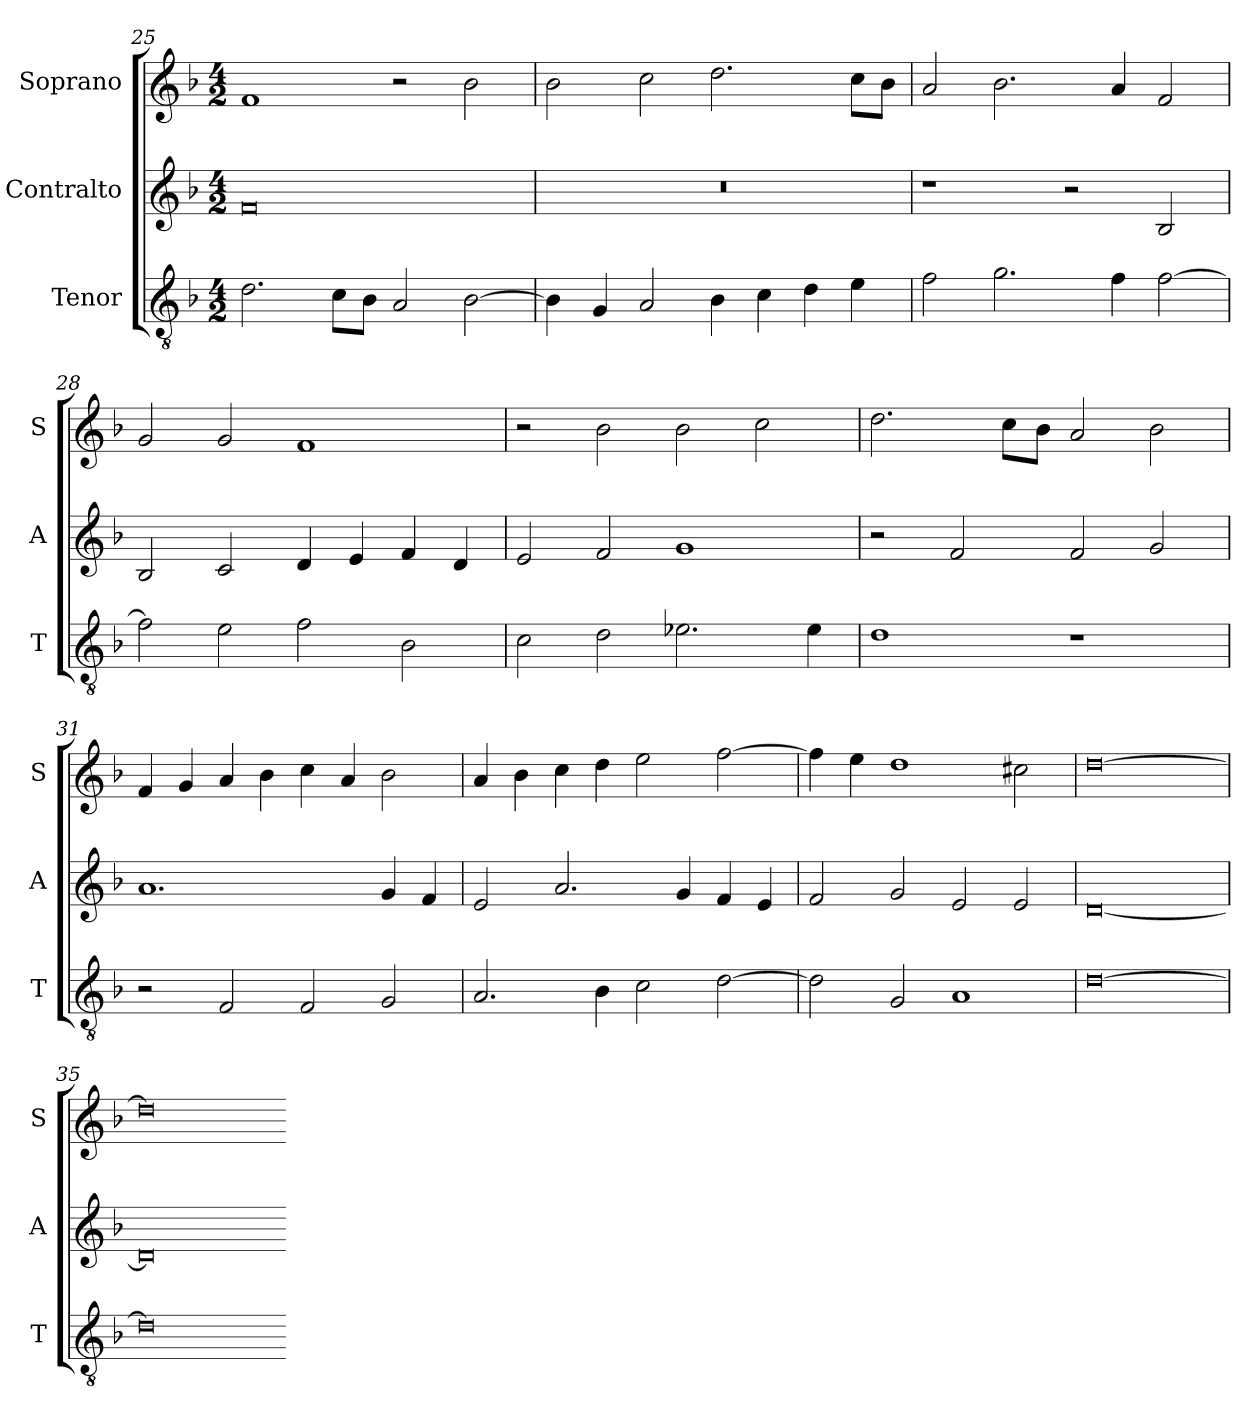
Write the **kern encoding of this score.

**kern	**kern	**kern
*part3	*part2	*part1
*staff3	*staff2	*staff1
*I"Tenor	*I"Contralto	*I"Soprano
*I'T	*I'A	*I'S
*clefGv2	*clefG2	*clefG2
*k[b-]	*k[b-]	*k[b-]
*G:dor	*G:dor	*G:dor
*M4/2	*M4/2	*M4/2
=25	=25	=25
2.d	0f	1f
8c\L	.	.
8B-\J	.	.
2A	.	2r
[2B-	.	2b-
=26	=26	=26
4B-]	0r	2b-
4G	.	.
2A	.	2cc
4B-	.	2.dd
4c	.	.
4d	.	.
4e	.	8cc\L
.	.	8b-\J
=27	=27	=27
2f	1r	2a
2.g	.	2.b-
.	2r	.
4f	.	4a
[2f	2B-	2f
=28	=28	=28
2f]	2B-	2g
2e	2c	2g
2f	4d	1f
.	4e	.
2B-	4f	.
.	4d	.
=29	=29	=29
2c	2e	2r
2d	2f	2b-
2.e-X	1g	2b-
.	.	2cc
4e-	.	.
=30	=30	=30
1d	2r	2.dd
.	2f	.
.	.	8cc\L
.	.	8b-\J
1r	2f	2a
.	2g	2b-
=31	=31	=31
2r	1.a	4f
.	.	4g
2F	.	4a
.	.	4b-
2F	.	4cc
.	.	4a
2G	4g	2b-
.	4f	.
=32	=32	=32
2.A	2e	4a
.	.	4b-
.	2.a	4cc
4B-	.	4dd
2c	.	2ee
.	4g	.
[2d	4f	[2ff
.	4e	.
=33	=33	=33
2d]	2f	4ff]
.	.	4ee
2G	2g	1dd
1A	2e	.
.	2e	2cc#X
=34	=34	=34
[0d	[0d	[0dd
=35	=35	=35
0d]	0d]	0dd]
=-	=-	=-
*-	*-	*-
